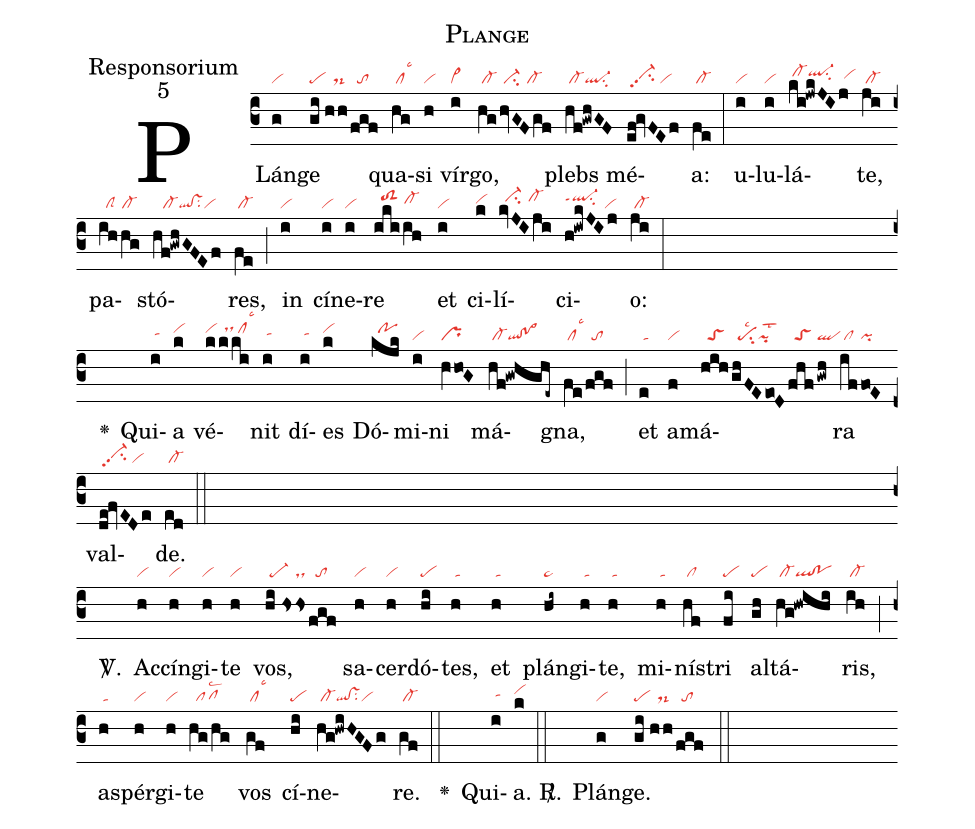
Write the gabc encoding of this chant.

name:Plange;
office-part:Responsorium;
mode:5;
nabc-lines:1;
%%
(c3) PLán(g|vi)ge(gi//hh/fgf|pe//ds-///to)
qua(hg|/cllsc3)si(h|vi) vír(i|vi>)go,(hg/hvGFgf|/cl-//ci-//cl-)
plebs(hf!gwhGF|/cl-ql-su2) mé(ef!gvFEf|/vi-hhpp2su2/vi)a:(fe|/cl-) (:)
u(i|vi)lu(i|vi)lá(ki!jwkJIj|/cl-hiql-hisu2vihh)te,(ji|/cl-) pa(ihhg|//clS//cl-)stó(hf!gwhGFEf|///cl-ql!vssu2vi)res,(fe|/cl-) (;)
in(i|vi) cí(i|vi)ne(i|vi)re(ikiih|//toS2hi/cl-hh) et(i|vi) ci(k|vihh)lí(kvJI/ji|//ci-hi//cl-hi)ci(h!iwkJIj|ql-hippt1su2/vi)o:(ji|/cl-) (:Z)

<v>\greheightstar</v>() Qui(i|/tahh)a(k|vihi) vé(kkki|vihi//dshj/clhilsc3)nit(i|/tahh) dí(i|/tahh)es(k|vihi) Dó(kjk|//pohi)mi(i|vi)ni(hVho!G|pr) má(hf!gwhghe~|/cl-ql!po>)gna,(fe/fgf|/cllsc3//to) (;)
et(e|/ta) a(f|vi)má(hih|//toS|/ghFEeo!D|//pesu2lsc2pilst2|/fhf|//toS|!gwh|ql)ra(iffo!E|/cl//pi) val(de!fvEDe|/vi-hhpp2su2/vi)de.(ed|/cl-) (::Z)

<sp>V/</sp>.() Ac(h|vi)cín(h|vi)gi(h|vi)te(h|vi) vos,(hi//hshs/fgf|/pe-//ds///to) sa(h|vi)cer(h|vi)dó(hi|pe)tes,(h|/ta)
et(h|/ta) plán(hi~|pe~)gi(h|/ta)te,(h|/ta) mi(h|/ta)ní(hf|/cl)stri(fi|pe) al(gh|pe)tá(hg!hwihi|/cl-ql!po)ris,(ih|/cl-) (;)
a(h|/ta)spér(h|vi)gi(h|vi)te(hg/hg|//pflsc2) vos(gf|/cllsc3) cí(hi|pe)ne(hg!hwiHGFg|/cl-ql!vssu2vi)re.(gf|/cl-) (::)


<v>\greheightstar</v>() Qui(i|/tahh)a.(k|vihi) (::) <sp>R/</sp>.() Plán(g|vi)ge.(gi//hh/fgf|pe//ds-///to) (::)
